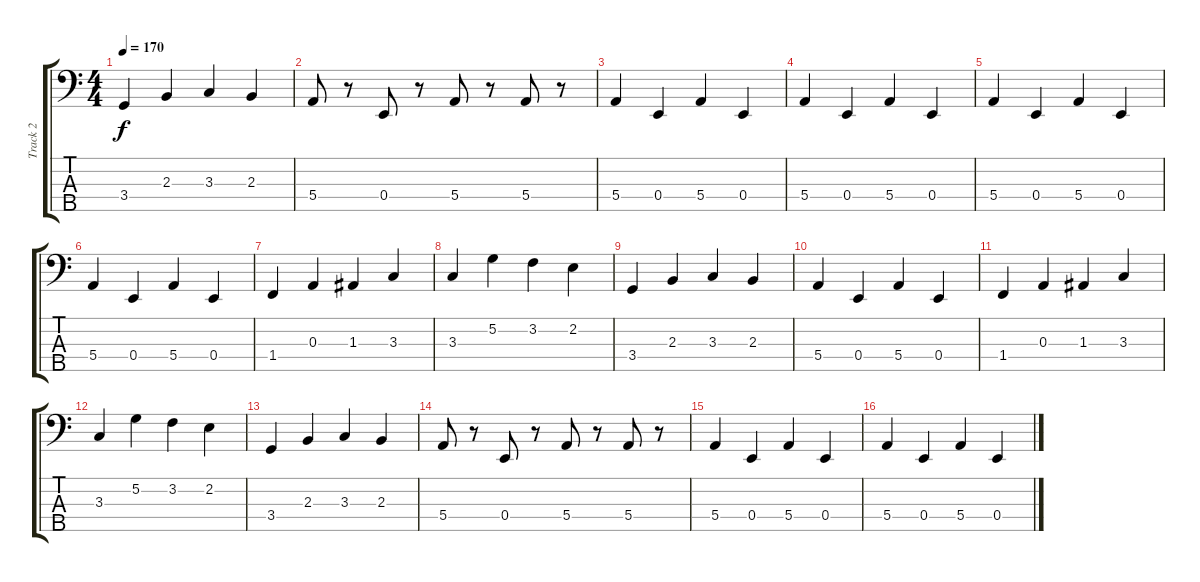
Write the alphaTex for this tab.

\track ("Track 2" "Track 2") {instrument electricbasspick}
\staff {score tabs}
\tuning (G2 D2 A1 E1 B0) {hide}
\ts (4 4)
\tempo 170
\clef f4
\ks c
3.4.4{dy f} 2.3.4 3.3.4 2.3.4 |
5.4.8 r.8 0.4.8 r.8 5.4.8 r.8 5.4.8 r.8 |
5.4.4 0.4.4 5.4.4 0.4.4 |
5.4.4 0.4.4 5.4.4 0.4.4 |
5.4.4 0.4.4 5.4.4 0.4.4 |
5.4.4 0.4.4 5.4.4 0.4.4 |
1.4.4 0.3.4 1.3.4 3.3.4 |
3.3.4 5.2.4 3.2.4 2.2.4 |
3.4.4 2.3.4 3.3.4 2.3.4 |
5.4.4 0.4.4 5.4.4 0.4.4 |
1.4.4 0.3.4 1.3.4 3.3.4 |
3.3.4 5.2.4 3.2.4 2.2.4 |
3.4.4 2.3.4 3.3.4 2.3.4 |
5.4.8 r.8 0.4.8 r.8 5.4.8 r.8 5.4.8 r.8 |
5.4.4 0.4.4 5.4.4 0.4.4 |
5.4.4 0.4.4 5.4.4 0.4.4
